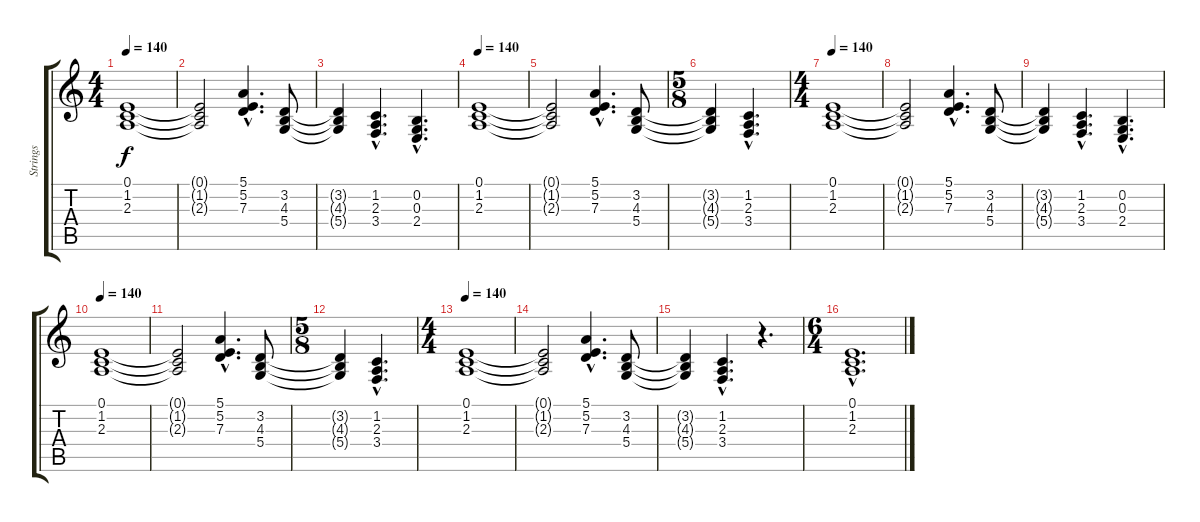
\track ("Strings" "Strings") {instrument stringensemble1}
\staff {score tabs}
\tuning (E4 B3 G3 D3 A2 E2) {hide}
\ts (4 4)
\tempo 140
\clef g2
\ks c
(0.1 1.2 2.3).1{dy f volume 10 instrument synthstrings1} |
(0.1{t} 1.2{t} 2.3{t}).2 (5.1{hac} 5.2{hac} 7.3{hac}).4{d} (3.2 4.3 5.4).8 |
(3.2{t} 4.3{t} 5.4{t}).4 (1.2{hac} 2.3{hac} 3.4{hac}).4{d} (0.2{hac} 0.3{hac} 2.4{hac}).4{d} |
\tempo 140
(0.1 1.2 2.3).1{volume 9 instrument synthstrings1} |
(0.1{t} 1.2{t} 2.3{t}).2 (5.1{hac} 5.2{hac} 7.3{hac}).4{d} (3.2 4.3 5.4).8 |
\ts (5 8)
(3.2{t} 4.3{t} 5.4{t}).4 (1.2{hac} 2.3{hac} 3.4{hac}).4{d} |
\ts (4 4)
\tempo 140
(0.1 1.2 2.3).1{volume 10 instrument synthstrings1} |
(0.1{t} 1.2{t} 2.3{t}).2 (5.1{hac} 5.2{hac} 7.3{hac}).4{d} (3.2 4.3 5.4).8 |
(3.2{t} 4.3{t} 5.4{t}).4 (1.2{hac} 2.3{hac} 3.4{hac}).4{d} (0.2{hac} 0.3{hac} 2.4{hac}).4{d} |
\tempo 140
(0.1 1.2 2.3).1{volume 9 instrument synthstrings1} |
(0.1{t} 1.2{t} 2.3{t}).2 (5.1{hac} 5.2{hac} 7.3{hac}).4{d} (3.2 4.3 5.4).8 |
\ts (5 8)
(3.2{t} 4.3{t} 5.4{t}).4 (1.2{hac} 2.3{hac} 3.4{hac}).4{d} |
\ts (4 4)
\tempo 140
(0.1 1.2 2.3).1{volume 10 instrument synthstrings1} |
(0.1{t} 1.2{t} 2.3{t}).2 (5.1{hac} 5.2{hac} 7.3{hac}).4{d} (3.2 4.3 5.4).8 |
(3.2{t} 4.3{t} 5.4{t}).4 (1.2{hac} 2.3{hac} 3.4{hac}).4{d} r.4{d} |
\ts (6 4)
(0.1{hac} 1.2{hac} 2.3{hac}).1{d volume 11 instrument stringensemble1}
